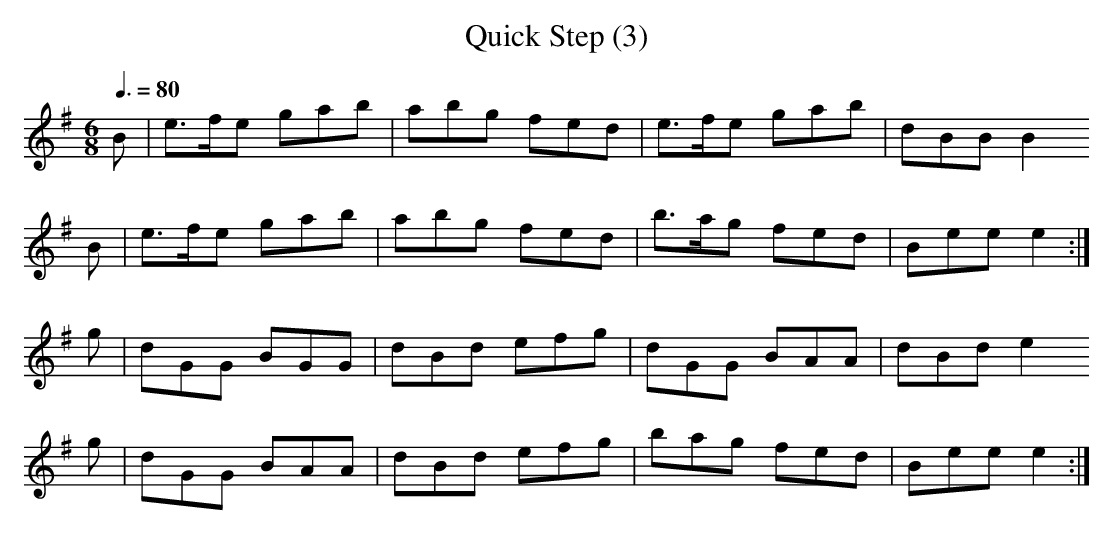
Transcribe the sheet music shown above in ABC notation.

X:1
T:Quick Step (3)
M:6/8
L:1/8
Q:3/8=80
K:E Minor
B|e>fe gab|abg fed|e>fe gab|dBB B2
B|e>fe gab|abg fed|b>ag fed|Bee e2:|
g|dGG  BGG|dBd efg|dGG  BAA|dBd e2
g|dGG  BAA|dBd efg|bag  fed|Bee e2:|
